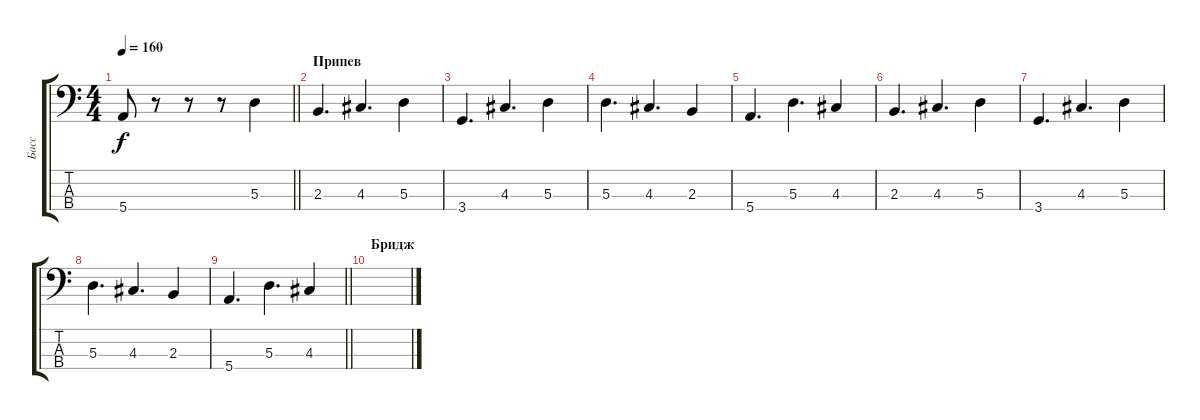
\track ("Басс" "Басс") {instrument electricbassfinger}
\staff {score tabs}
\tuning (G2 D2 A1 E1) {hide}
\ts (4 4)
\tempo 160
\clef f4
\barLineRight lightlight
\ks c
5.4.8{dy f} r.8 r.8 r.8 5.3.4 |
\section ("" "Припев")
2.3.4{d} 4.3.4{d} 5.3.4 |
3.4.4{d} 4.3.4{d} 5.3.4 |
5.3.4{d} 4.3.4{d} 2.3.4 |
5.4.4{d} 5.3.4{d} 4.3.4 |
2.3.4{d} 4.3.4{d} 5.3.4 |
3.4.4{d} 4.3.4{d} 5.3.4 |
5.3.4{d} 4.3.4{d} 2.3.4 |
\barLineRight lightlight
5.4.4{d} 5.3.4{d} 4.3.4 |
\section ("" "Бридж")
